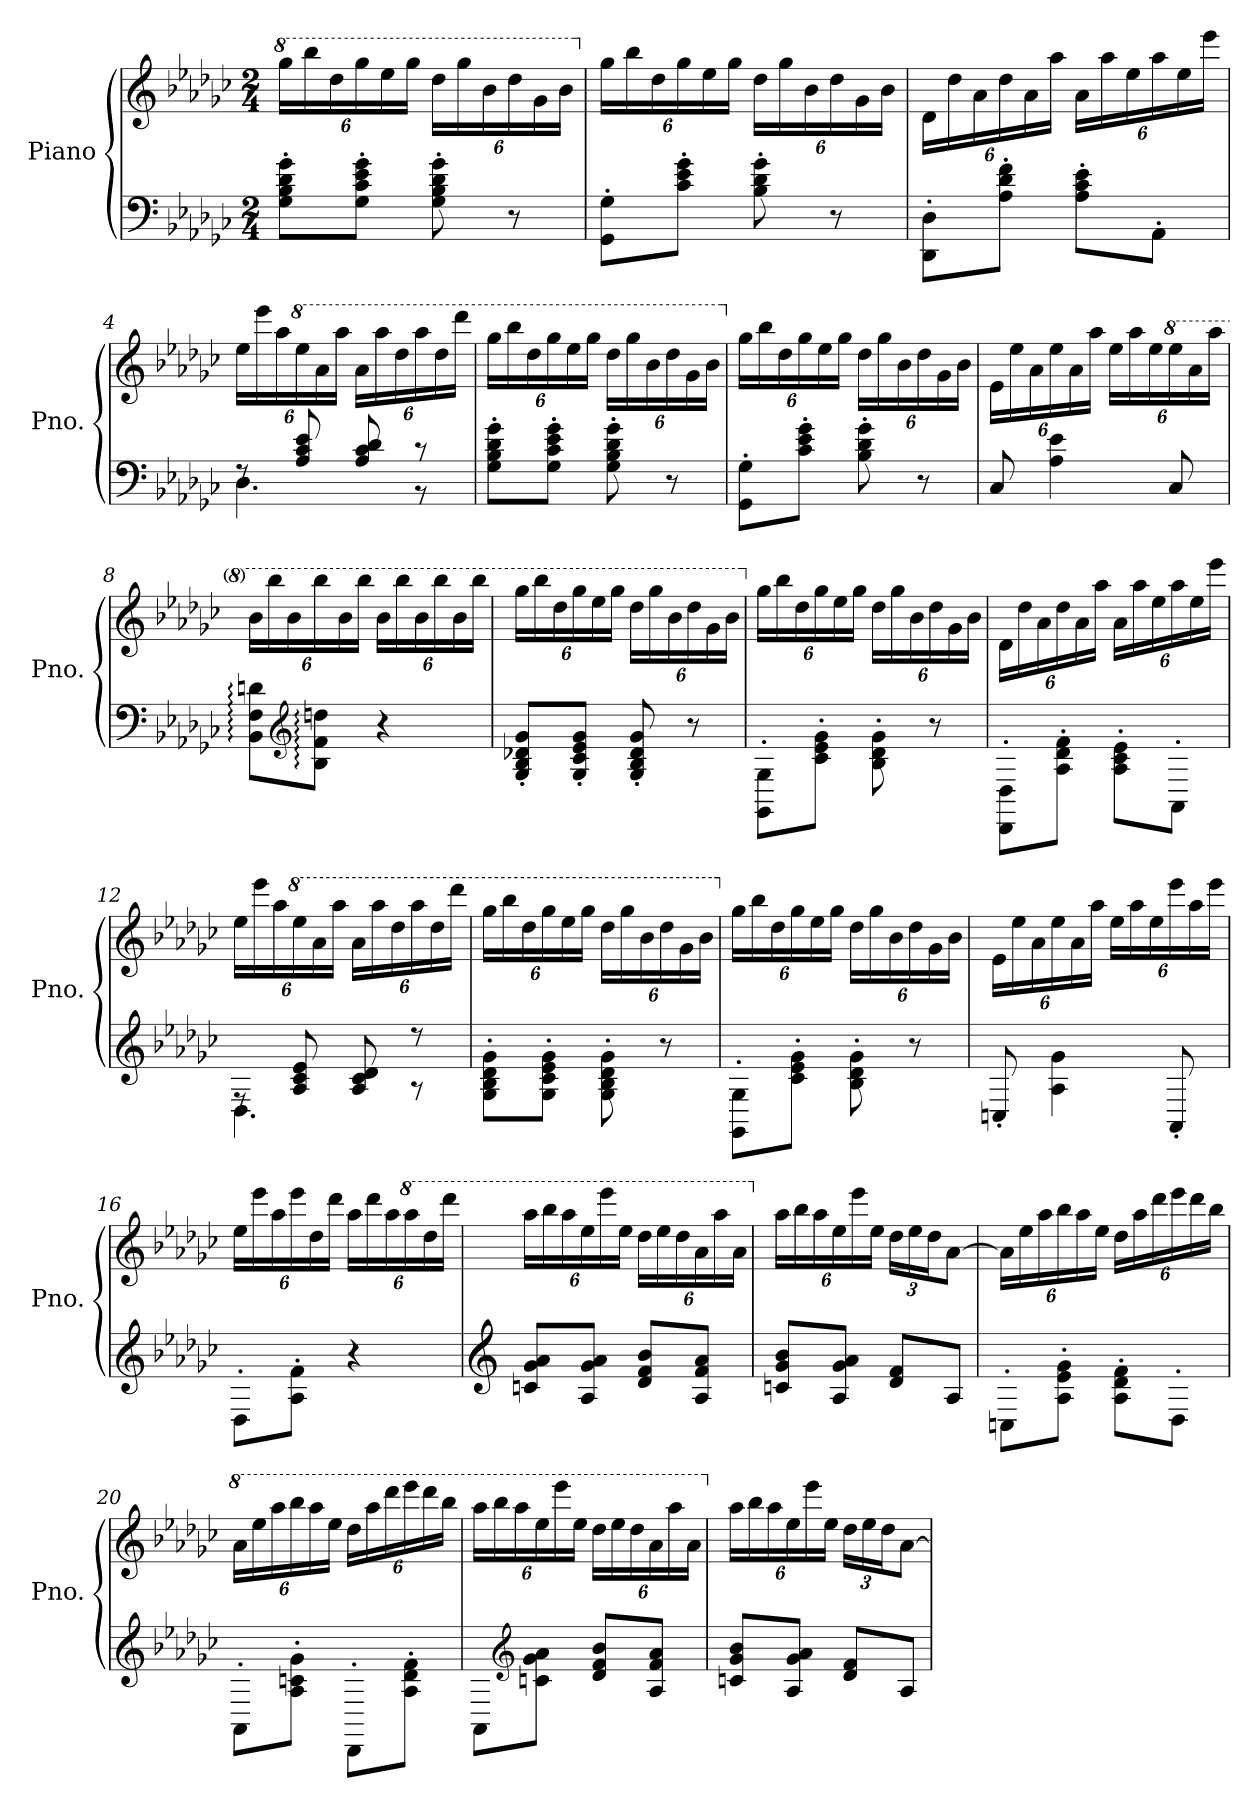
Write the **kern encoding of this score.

**kern	**kern
*part1	*part1
*staff2	*staff1
*I"Piano	*
*I'Pno.	*
*clefF4	*clefG2
*k[b-e-a-d-g-c-]	*k[b-e-a-d-g-c-]
*M2/4	*M2/4
*MM400	*MM400
*	*8va
*	*Xbrackettup
=1	=1
8G-\' 8B-\' 8d-\' 8g-\'L	24ggg-\LL
.	24bbb-\
.	24ddd-\
8G-\' 8c-\' 8e-\' 8g-\'J	24ggg-\
.	24eee-\
.	24ggg-\JJ
8G-\' 8B-\' 8d-\' 8g-\'	24ddd-\LL
.	24ggg-\
.	24bb-\
8r	24ddd-\
.	24gg-\
.	24bb-\JJ
=2	=2
*	*X8va
8GG-\' 8G-\'L	24gg-\LL
.	24bb-\
.	24dd-\
8c-\' 8e-\' 8g-\'J	24gg-\
.	24ee-\
.	24gg-\JJ
8B-\' 8d-\' 8g-\'	24dd-\LL
.	24gg-\
.	24b-\
8r	24dd-\
.	24g-\
.	24b-\JJ
=3	=3
8DD-\' 8D-\'L	24d-\LL
.	24dd-\
.	24a-\
8A-\' 8d-\' 8f\'J	24dd-\
.	24a-\
.	24aa-\JJ
8A-\' 8c-\' 8e-\'L	24a-\LL
.	24aa-\
.	24ee-\
8AA-'\J	24aa-\
.	24ee-\
.	24eee-\JJ
!!LO:LB:g=z
=4	=4
*^	*
8rF	4.D-\	24ee-\LL
.	.	24eee-\
.	.	24aa-\
*	*	*8va
8A-/ 8c-/ 8e-/	.	24eee-\
.	.	24aa-\
.	.	24aaa-\JJ
8A-/ 8c-/ 8d-/	.	24aa-\LL
.	.	24aaa-\
.	.	24ddd-\
8r	8r	24aaa-\
.	.	24ddd-\
.	.	24dddd-\JJ
*v	*v	*
=5	=5
8G-\' 8B-\' 8d-\' 8g-\'L	24ggg-\LL
.	24bbb-\
.	24ddd-\
8G-\' 8c-\' 8e-\' 8g-\'J	24ggg-\
.	24eee-\
.	24ggg-\JJ
8G-\' 8B-\' 8d-\' 8g-\'	24ddd-\LL
.	24ggg-\
.	24bb-\
8r	24ddd-\
.	24gg-\
.	24bb-\JJ
=6	=6
*	*X8va
8GG-\' 8G-\'L	24gg-\LL
.	24bb-\
.	24dd-\
8c-\' 8e-\' 8g-\'J	24gg-\
.	24ee-\
.	24gg-\JJ
8B-\' 8d-\' 8g-\'	24dd-\LL
.	24gg-\
.	24b-\
8r	24dd-\
.	24g-\
.	24b-\JJ
!!LO:LB:g=z
=7	=7
8C-/	24e-\LL
.	24ee-\
.	24a-\
4A-\ 4e-\	24ee-\
.	24a-\
.	24aa-\JJ
.	24ee-\LL
.	24aa-\
.	24ee-\
*	*8va
8C-/	24eee-\
.	24aa-\
.	24aaa-\JJ
=8	=8
8BB-\: 8F\: 8dn\:L	24bb-\LL
.	24bbb-\
.	24bb-\
*clefG2	*
8B-\: 8f\: 8ddn\:J	24bbb-\
.	24bb-\
.	24bbb-\JJ
4r	24bb-\LL
.	24bbb-\
.	24bb-\
.	24bbb-\
.	24bb-\
.	24bbb-\JJ
=9	=9
8G-/' 8B-/' 8d-X/' 8g-/'L	24ggg-\LL
.	24bbb-\
.	24ddd-\
8G-/' 8c-/' 8e-/' 8g-/'J	24ggg-\
.	24eee-\
.	24ggg-\JJ
8G-/' 8B-/' 8d-/' 8g-/'	24ddd-\LL
.	24ggg-\
.	24bb-\
8r	24ddd-\
.	24gg-\
.	24bb-\JJ
!!LO:LB:g=z
=10	=10
*	*X8va
8GG-\' 8G-\'L	24gg-\LL
.	24bb-\
.	24dd-\
8c-\' 8e-\' 8g-\'J	24gg-\
.	24ee-\
.	24gg-\JJ
8B-\' 8d-\' 8g-\'	24dd-\LL
.	24gg-\
.	24b-\
8r	24dd-\
.	24g-\
.	24b-\JJ
=11	=11
8DD-\' 8D-\'L	24d-\LL
.	24dd-\
.	24a-\
8A-\' 8d-\' 8f\'J	24dd-\
.	24a-\
.	24aa-\JJ
8A-\' 8c-\' 8e-\'L	24a-\LL
.	24aa-\
.	24ee-\
8AA-'\J	24aa-\
.	24ee-\
.	24eee-\JJ
=12	=12
*^	*
8rF	4.D-\	24ee-\LL
.	.	24eee-\
.	.	24aa-\
*	*	*8va
8A-/ 8c-/ 8e-/	.	24eee-\
.	.	24aa-\
.	.	24aaa-\JJ
8A-/ 8c-/ 8d-/	.	24aa-\LL
.	.	24aaa-\
.	.	24ddd-\
8r	8r	24aaa-\
.	.	24ddd-\
.	.	24dddd-\JJ
*v	*v	*
!!LO:LB:g=z
=13	=13
8G-\' 8B-\' 8d-\' 8g-\'L	24ggg-\LL
.	24bbb-\
.	24ddd-\
8G-\' 8c-\' 8e-\' 8g-\'J	24ggg-\
.	24eee-\
.	24ggg-\JJ
8G-\' 8B-\' 8d-\' 8g-\'	24ddd-\LL
.	24ggg-\
.	24bb-\
8r	24ddd-\
.	24gg-\
.	24bb-\JJ
=14	=14
*	*X8va
8GG-\' 8G-\'L	24gg-\LL
.	24bb-\
.	24dd-\
8c-\' 8e-\' 8g-\'J	24gg-\
.	24ee-\
.	24gg-\JJ
8B-\' 8d-\' 8g-\'	24dd-\LL
.	24gg-\
.	24b-\
8r	24dd-\
.	24g-\
.	24b-\JJ
=15	=15
8Cn'/	24e-\LL
.	24ee-\
.	24a-\
4A-\ 4g-\	24ee-\
.	24a-\
.	24aa-\JJ
.	24ee-\LL
.	24aa-\
.	24ee-\
8AA-'/	24eee-\
.	24aa-\
.	24eee-\JJ
!!LO:PB:g=z
=16	=16
8D-'\L	24ee-\LL
.	24eee-\
.	24aa-\
8A-\' 8f\'J	24eee-\
.	24dd-\
.	24ddd-\JJ
4r	24aa-\LL
.	24ddd-\
.	24aa-\
*	*8va
.	24aaa-\
.	24ddd-\
.	24dddd-\JJ
=17	=17
*clefG2	*
8cn/ 8g-/ 8a-/L	24aaa-\LL
.	24bbb-\
.	24aaa-\
8A-/ 8g-/ 8a-/J	24eee-\
.	24eeee-\
.	24eee-\JJ
8d-/ 8f/ 8b-/L	24ddd-\LL
.	24eee-\
.	24ddd-\
8A-/ 8f/ 8a-/J	24aa-\
.	24aaa-\
.	24aa-\JJ
=18	=18
*	*X8va
8cn/ 8g-/ 8b-/L	24aa-\LL
.	24bb-\
.	24aa-\
8A-/ 8g-/ 8a-/J	24ee-\
.	24eee-\
.	24ee-\JJ
8d-/ 8f/L	24dd-\LL
.	24ee-\
.	24dd-\J
8A-/J	[8a-\J
!!LO:LB:g=z
=19	=19
8Cn'\L	24a-\LL]
.	24ee-\
.	24aa-\
8A-\' 8e-\' 8g-\'J	24bb-\
.	24aa-\
.	24ee-\JJ
8A-\' 8d-\' 8f\'L	24dd-\LL
.	24aa-\
.	24ddd-\
8D-'\J	24eee-\
.	24ddd-\
.	24bb-\JJ
=20	=20
*	*8va
8AA-'\L	24aa-\LL
.	24eee-\
.	24aaa-\
8A-\' 8cn\' 8g-\'J	24bbb-\
.	24aaa-\
.	24eee-\JJ
8DD-'\L	24ddd-\LL
.	24aaa-\
.	24dddd-\
8A-\' 8d-\' 8f\'J	24eeee-\
.	24dddd-\
.	24bbb-\JJ
!!LO:LB:g=z
=21	=21
8AA-\L	24aaa-\LL
.	24bbb-\
.	24aaa-\
*clefG2	*
8cn\ 8g-\ 8a-\J	24eee-\
.	24eeee-\
.	24eee-\JJ
8d-/ 8f/ 8b-/L	24ddd-\LL
.	24eee-\
.	24ddd-\
8A-/ 8f/ 8a-/J	24aa-\
.	24aaa-\
.	24aa-\JJ
=22	=22
*	*X8va
8cn/ 8g-/ 8b-/L	24aa-\LL
.	24bb-\
.	24aa-\
8A-/ 8g-/ 8a-/J	24ee-\
.	24eee-\
.	24ee-\JJ
8d-/ 8f/L	24dd-\LL
.	24ee-\
.	24dd-\J
8A-/J	[8a-\J
=	=
*-	*-
